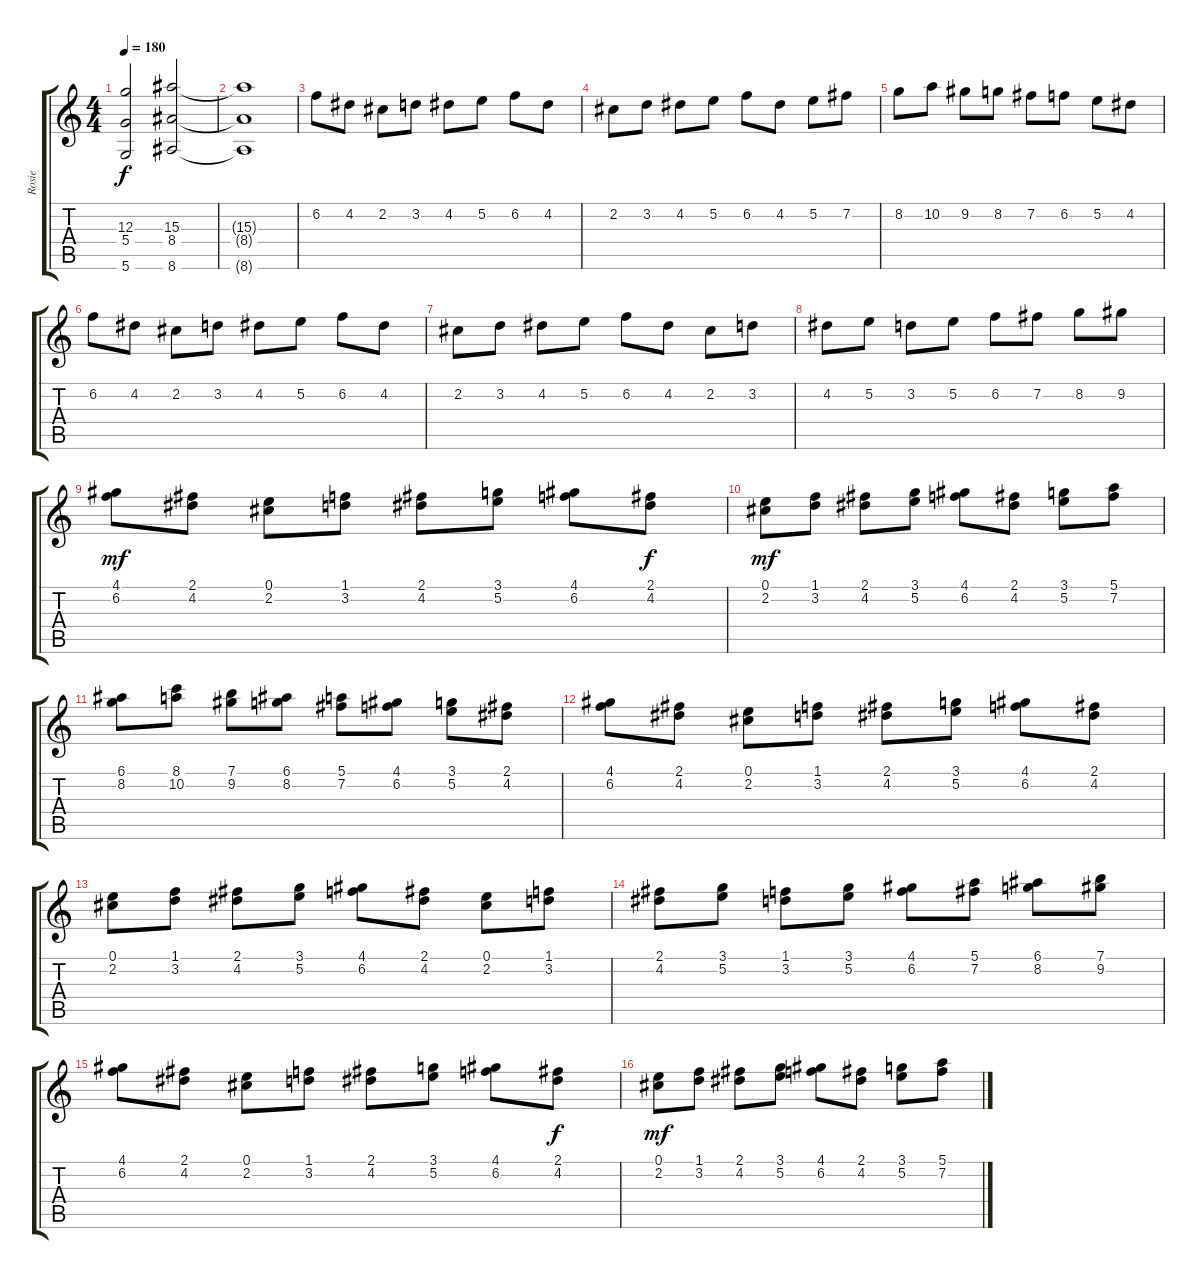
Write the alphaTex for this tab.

\track ("Rosie" "Rosie") {instrument stringensemble1}
\staff {score tabs}
\tuning (E5 B4 G4 D4 A3 D3) {hide}
\ts (4 4)
\tempo 180
\clef g2
\ks c
(12.3{t} 5.4{t} 5.6{t}).2{dy f} (15.3 8.4 8.6).2 |
(15.3{t} 8.4{t} 8.6{t}).1 |
6.2.8{instrument drawbarorgan} 4.2.8 2.2.8 3.2.8 4.2.8 5.2.8 6.2.8 4.2.8 |
2.2.8 3.2.8 4.2.8 5.2.8 6.2.8 4.2.8 5.2.8 7.2.8 |
8.2.8 10.2.8 9.2.8 8.2.8 7.2.8 6.2.8 5.2.8 4.2.8 |
6.2.8 4.2.8 2.2.8 3.2.8 4.2.8 5.2.8 6.2.8 4.2.8 |
2.2.8 3.2.8 4.2.8 5.2.8 6.2.8 4.2.8 2.2.8 3.2.8 |
4.2.8 5.2.8 3.2.8 5.2.8 6.2.8 7.2.8 8.2.8 9.2.8 |
(4.1 6.2).8{dy mf} (2.1 4.2).8 (0.1 2.2).8 (1.1 3.2).8 (2.1 4.2).8 (3.1 5.2).8 (4.1 6.2).8 (2.1 4.2).8{dy f} |
(0.1 2.2).8{dy mf} (1.1 3.2).8 (2.1 4.2).8 (3.1 5.2).8 (4.1 6.2).8 (2.1 4.2).8 (3.1 5.2).8 (5.1 7.2).8 |
(6.1 8.2).8 (8.1 10.2).8 (7.1 9.2).8 (6.1 8.2).8 (5.1 7.2).8 (4.1 6.2).8 (3.1 5.2).8 (2.1 4.2).8 |
(4.1 6.2).8 (2.1 4.2).8 (0.1 2.2).8 (1.1 3.2).8 (2.1 4.2).8 (3.1 5.2).8 (4.1 6.2).8 (2.1 4.2).8 |
(0.1 2.2).8 (1.1 3.2).8 (2.1 4.2).8 (3.1 5.2).8 (4.1 6.2).8 (2.1 4.2).8 (0.1 2.2).8 (1.1 3.2).8 |
(2.1 4.2).8 (3.1 5.2).8 (1.1 3.2).8 (3.1 5.2).8 (4.1 6.2).8 (5.1 7.2).8 (6.1 8.2).8 (7.1 9.2).8 |
(4.1 6.2).8 (2.1 4.2).8 (0.1 2.2).8 (1.1 3.2).8 (2.1 4.2).8 (3.1 5.2).8 (4.1 6.2).8 (2.1 4.2).8{dy f} |
(0.1 2.2).8{dy mf} (1.1 3.2).8 (2.1 4.2).8 (3.1 5.2).8 (4.1 6.2).8 (2.1 4.2).8 (3.1 5.2).8 (5.1 7.2).8
